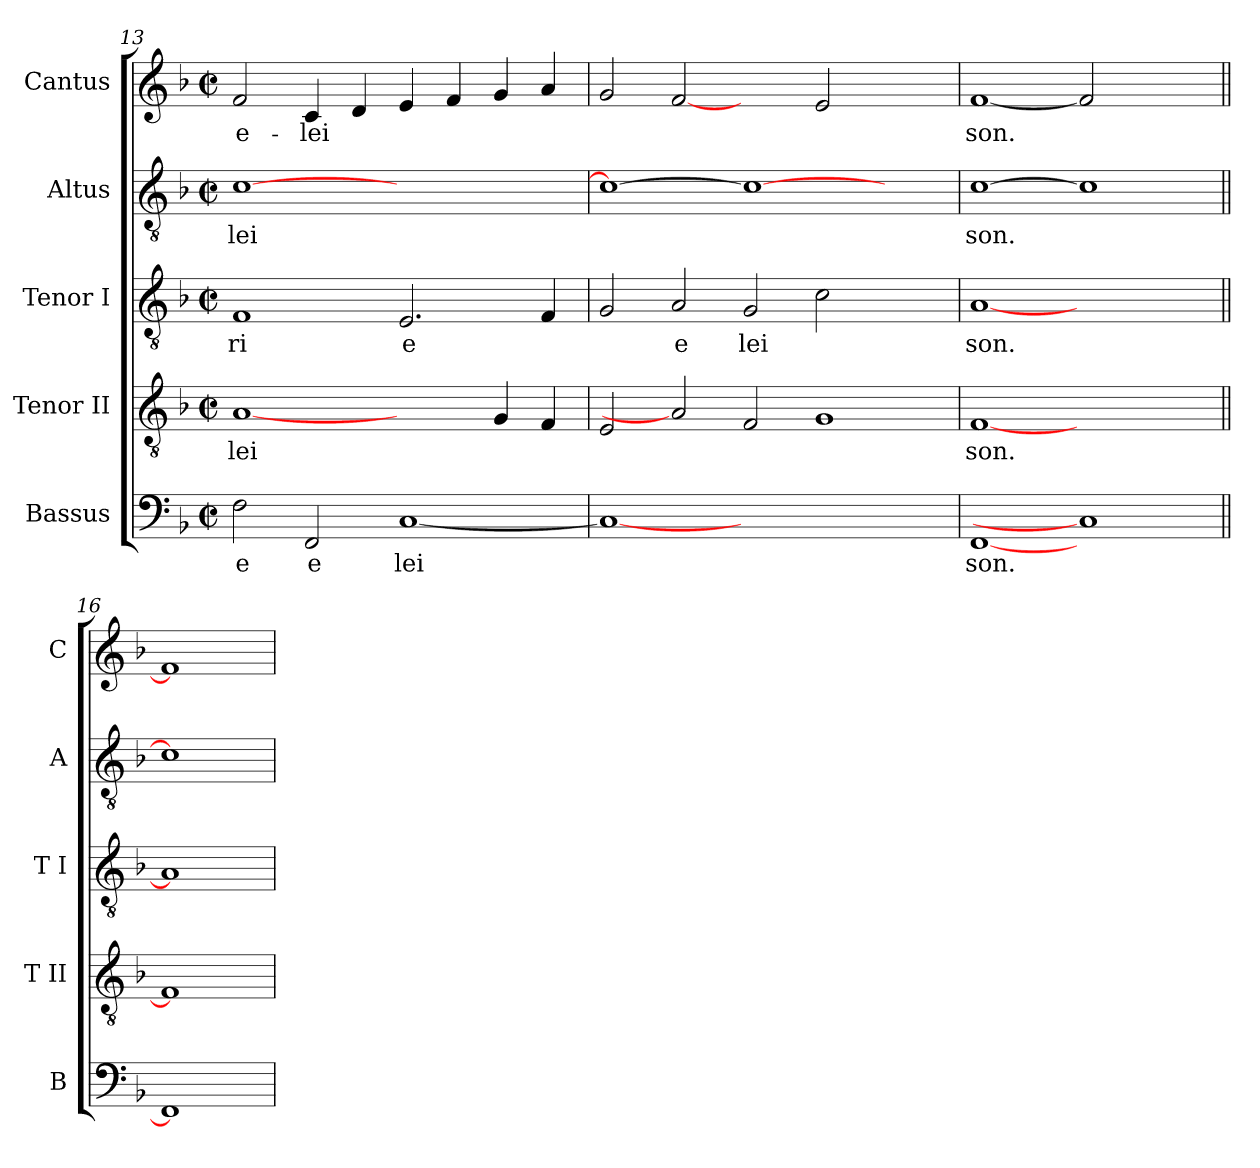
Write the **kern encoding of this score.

**kern	**text	**kern	**text	**kern	**text	**kern	**text	**kern	**text
*part5	*part5	*part4	*part4	*part3	*part3	*part2	*part2	*part1	*part1
*staff5	*staff5	*staff4	*staff4	*staff3	*staff3	*staff2	*staff2	*staff1	*staff1
*I"Bassus	*	*I"Tenor II	*	*I"Tenor I	*	*I"Altus	*	*I"Cantus	*
*I'B	*	*I'T II	*	*I'T I	*	*I'A	*	*I'C	*
!!LO:PB:g=z
*clefF4	*	*clefGv2	*	*clefGv2	*	*clefGv2	*	*clefG2	*
*k[b-]	*	*k[b-]	*	*k[b-]	*	*k[b-]	*	*k[b-]	*
*F:	*	*F:	*	*F:	*	*F:	*	*F:	*
*M2/2	*	*M2/2	*	*M2/2	*	*M2/2	*	*M2/2	*
*met(c|)	*	*met(c|)	*	*met(c|)	*	*met(c|)	*	*met(c|)	*
=13	=13	=13	=13	=13	=13	=13	=13	=13	=13
!	!LO:LY:b:cj	!	!LO:LY:b:cj	!	!LO:LY:b:cj	!	!LO:LY:b:cj	!	!LO:LY:b:cj
2F\	e	[1A	lei-	1F	ri	[>1c	lei	2f/	e-
!	!LO:LY:b:cj	!	!	!	!	!	!	!	!LO:LY:b:cj
2FF/	e	.	.	.	.	.	.	4c/	-lei-
!	!	!	!	!	!	!	!	!	!LO:LY:b:cj
.	.	.	.	.	.	.	.	4d/	--
!	!LO:LY:b:cj	!	!	!	!LO:LY:b:cj	!	!	!	!LO:LY:b:cj
[<1C	lei	2ryy	.	2.E/	e	1ryy	.	4e/	--
!	!	!	!	!	!	!	!	!	!LO:LY:b:cj
.	.	.	.	.	.	.	.	4f/	--
!	!	!	!LO:LY:b:cj	!	!	!	!	!	!LO:LY:b:cj
.	.	4G/	--	.	.	.	.	4g/	--
!	!	!	!LO:LY:b:cj	!	!LO:LY:b:cj	!	!	!	!LO:LY:b:cj
.	.	4F/	--	4F/	.	.	.	4a/	--
=14	=14	=14	=14	=14	=14	=14	=14	=14	=14
!	!LO:LY:b:cj	!	!LO:LY:b:cj	!	!LO:LY:b:cj	!	!LO:LY:b:cj	!	!LO:LY:b:cj
1C_	.	2E/	--	2G/	.	1c_	.	2g/	--
!	!	!	!	!	!LO:LY:b:cj	!	!	!	!LO:LY:b:cj
.	.	2A]	.	2A/	e	.	.	[2f	--
!	!	!	!LO:LY:b:cj	!	!LO:LY:b:cj	!	!	!	!
1.ryy	.	2F/	--	2G/	lei	1c_	.	2ryy	.
!	!	!	!LO:LY:b:cj	!	!LO:LY:b:cj	!	!	!	!LO:LY:b:cj
.	.	1G	--	2c\	.	.	.	2e/	--
.	.	.	.	2ryy	.	2ryy	.	2ryy	.
=15	=15	=15	=15	=15	=15	=15	=15	=15	=15
!	!LO:LY:b:cj	!	!LO:LY:b:cj	!	!LO:LY:b:cj	!	!LO:LY:b:cj	!	!LO:LY:b:cj
[1FF	son.	[1F	-son.	[1A	son.	[1c	son.	[1f	-son.
1C]	.	1ryy	.	1ryy	.	1c]	.	2f]	.
.	.	.	.	.	.	.	.	2ryy	.
=16||	=16||	=16||	=16||	=16||	=16||	=16||	=16||	=16||	=16||
1FF]	.	1F]	.	1A]	.	1c]	.	1f]	.
=	=	=	=	=	=	=	=	=	=
*-	*-	*-	*-	*-	*-	*-	*-	*-	*-
